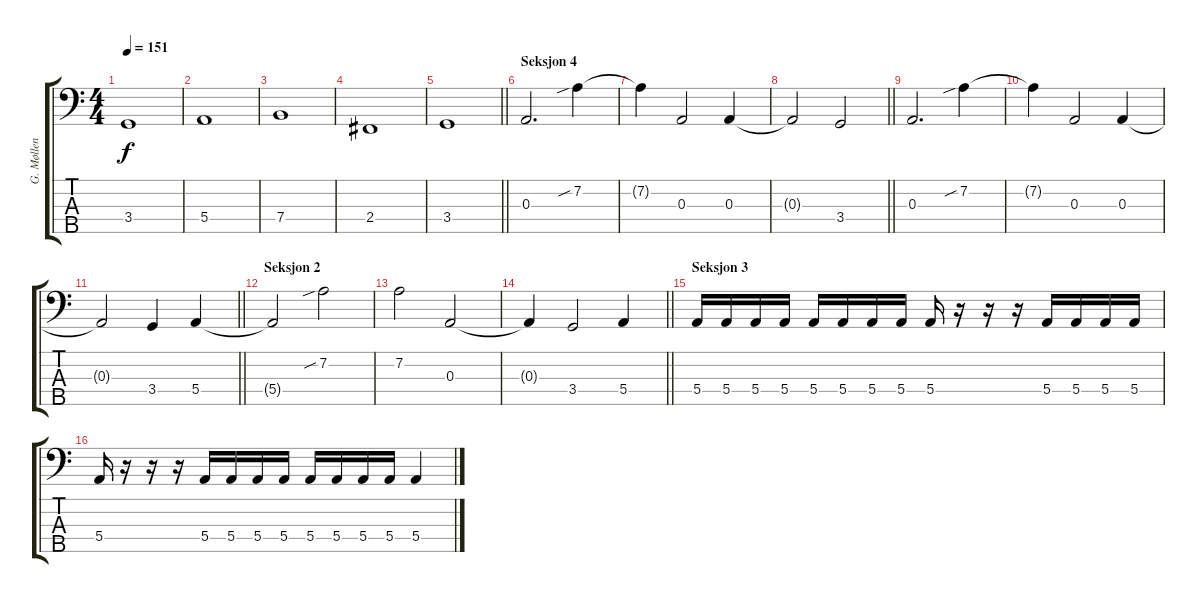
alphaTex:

\track ("G. Møllen" "G. Møllen") {instrument electricbassfinger}
\staff {score tabs}
\tuning (G2 D2 A1 E1 B0) {hide}
\ts (4 4)
\tempo 151
\clef f4
\ks c
3.4.1{dy f} |
5.4.1 |
7.4.1 |
2.4.1 |
\barLineRight lightlight
3.4.1 |
\section ("" "Seksjon 4")
0.3.2{d volume 16} 7.2{sib}.4 |
7.2{t}.4 0.3.2 0.3.4 |
\barLineRight lightlight
0.3{t}.2 3.4.2 |
\section ("" " ")
0.3.2{d} 7.2{sib}.4 |
7.2{t}.4 0.3.2 0.3.4 |
\barLineRight lightlight
0.3{t}.2 3.4.4 5.4.4 |
\section ("" "Seksjon 2")
5.4{t}.2 7.2{sib}.2 |
7.2.2 0.3.2 |
\barLineRight lightlight
0.3{t}.4 3.4.2 5.4.4 |
\section ("" "Seksjon 3")
5.4.16 5.4.16 5.4.16 5.4.16 5.4.16 5.4.16 5.4.16 5.4.16 5.4.16 r.16 r.16 r.16 5.4.16 5.4.16 5.4.16 5.4.16 |
5.4.16 r.16 r.16 r.16 5.4.16 5.4.16 5.4.16 5.4.16 5.4.16 5.4.16 5.4.16 5.4.16 5.4.4
